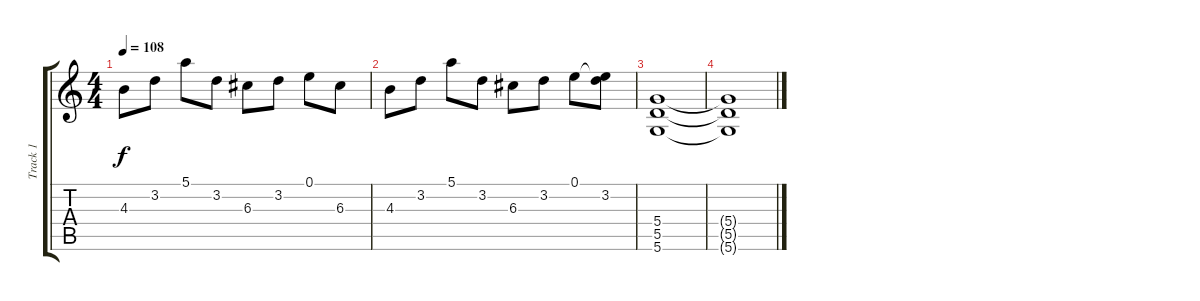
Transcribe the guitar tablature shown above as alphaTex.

\track ("Track 1" "Track 1") {instrument overdrivenguitar}
\staff {score tabs}
\tuning (E4 B3 G3 D3 A2 D2) {hide}
\ts (4 4)
\tempo 108
\clef g2
\ks c
4.3.8{dy f} 3.2.8 5.1.8 3.2.8 6.3.8 3.2.8 0.1.8 6.3.8 |
4.3.8 3.2.8 5.1.8 3.2.8 6.3.8 3.2.8 0.1.8 (0.1{t} 3.2).8 |
(5.4 5.5 5.6).1 |
(5.4{t} 5.5{t} 5.6{t}).1
